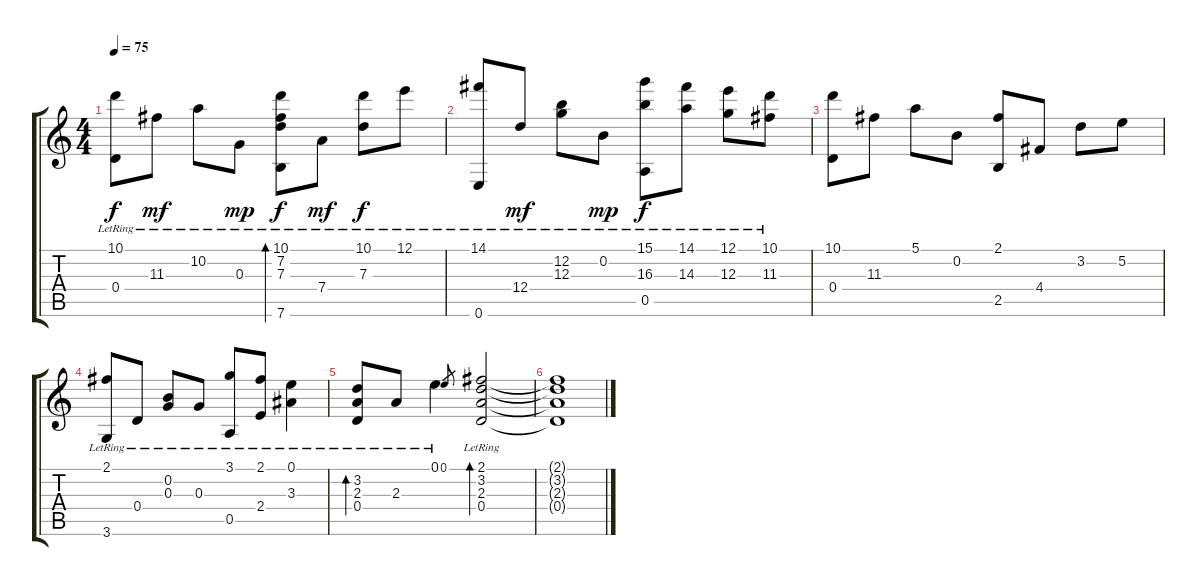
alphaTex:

\track "" {instrument acousticguitarnylon}
\staff {score tabs}
\tuning (E4 B3 G3 D3 A2 E2) {hide}
\ts (4 4)
\tempo 75
\clef g2
\ks c
(10.1{lr} 0.4{lr}).8{dy f} 11.3{lr}.8{dy mf} 10.2{lr}.8 0.3{lr}.8{dy mp} (10.1{lr} 7.2{lr} 7.3{lr} 7.6{lr}).8{bd 480 dy f} 7.4{lr}.8{dy mf} (10.1{lr} 7.3).8{dy f} 12.1{lr}.8 |
(14.1{lr} 0.6{lr}).8 12.4{lr}.8{dy mf} (12.2{lr} 12.3{lr}).8 0.2{lr}.8{dy mp} (15.1{lr} 16.3{lr} 0.5{lr}).8{dy f} (14.1{lr} 14.3{lr}).8 (12.1{lr} 12.3{lr}).8 (10.1{lr} 11.3{lr}).8 |
(10.1 0.4).8 11.3.8 5.1.8 0.2.8 (2.1 2.5).8 4.4.8 3.2.8 5.2.8 |
(2.1{lr} 3.6{lr}).8{txt ""} 0.4{lr}.8 (0.2{lr} 0.3{lr}).8 0.3{lr}.8 (3.1{lr} 0.5{lr}).8 (2.1{lr} 2.4{lr}).8 (0.1{lr} 3.3{lr}).4 |
(3.2{lr} 2.3{lr} 0.4{lr}).8{bd 480} 2.3{lr}.8 0.1{lr}.4 0.1.8{gr} (2.1{lr} 3.2{lr} 2.3{lr} 0.4{lr}).2{bd 480} |
(2.1{t} 3.2{t} 2.3{t} 0.4{t}).1
